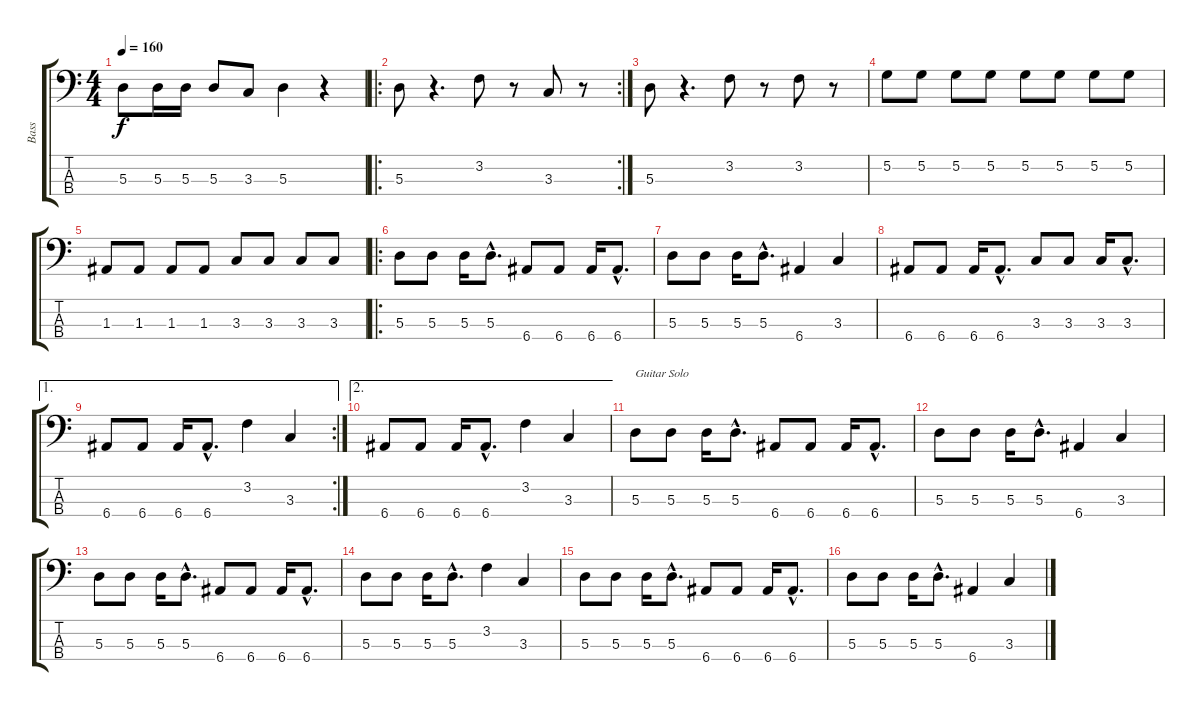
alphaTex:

\track ("Bass" "Bass") {instrument electricbassfinger}
\staff {score tabs}
\tuning (G2 D2 A1 E1) {hide}
\ts (4 4)
\tempo 160
\clef f4
\ks c
5.3.8{dy f} 5.3.16 5.3.16 5.3.8 3.3.8 5.3.4 r.4 |
\ro
\rc 2
5.3.8 r.4{d} 3.2.8 r.8 3.3.8 r.8 |
5.3.8 r.4{d} 3.2.8 r.8 3.2.8 r.8 |
5.2.8 5.2.8 5.2.8 5.2.8 5.2.8 5.2.8 5.2.8 5.2.8 |
1.3.8 1.3.8 1.3.8 1.3.8 3.3.8 3.3.8 3.3.8 3.3.8 |
\ro
5.3.8 5.3.8 5.3.16 5.3{hac}.8{d} 6.4.8 6.4.8 6.4.16 6.4{hac}.8{d} |
5.3.8 5.3.8 5.3.16 5.3{hac}.8{d} 6.4.4 3.3.4 |
6.4.8 6.4.8 6.4.16 6.4{hac}.8{d} 3.3.8 3.3.8 3.3.16 3.3{hac}.8{d} |
\ae 1
\rc 2
6.4.8 6.4.8 6.4.16 6.4{hac}.8{d} 3.2.4 3.3.4 |
\ae 2
6.4.8 6.4.8 6.4.16 6.4{hac}.8{d} 3.2.4 3.3.4 |
5.3.8{txt "Guitar Solo"} 5.3.8 5.3.16 5.3{hac}.8{d} 6.4.8 6.4.8 6.4.16 6.4{hac}.8{d} |
5.3.8 5.3.8 5.3.16 5.3{hac}.8{d} 6.4.4 3.3.4 |
5.3.8 5.3.8 5.3.16 5.3{hac}.8{d} 6.4.8 6.4.8 6.4.16 6.4{hac}.8{d} |
5.3.8 5.3.8 5.3.16 5.3{hac}.8{d} 3.2.4 3.3.4 |
5.3.8 5.3.8 5.3.16 5.3{hac}.8{d} 6.4.8 6.4.8 6.4.16 6.4{hac}.8{d} |
5.3.8 5.3.8 5.3.16 5.3{hac}.8{d} 6.4.4 3.3.4
